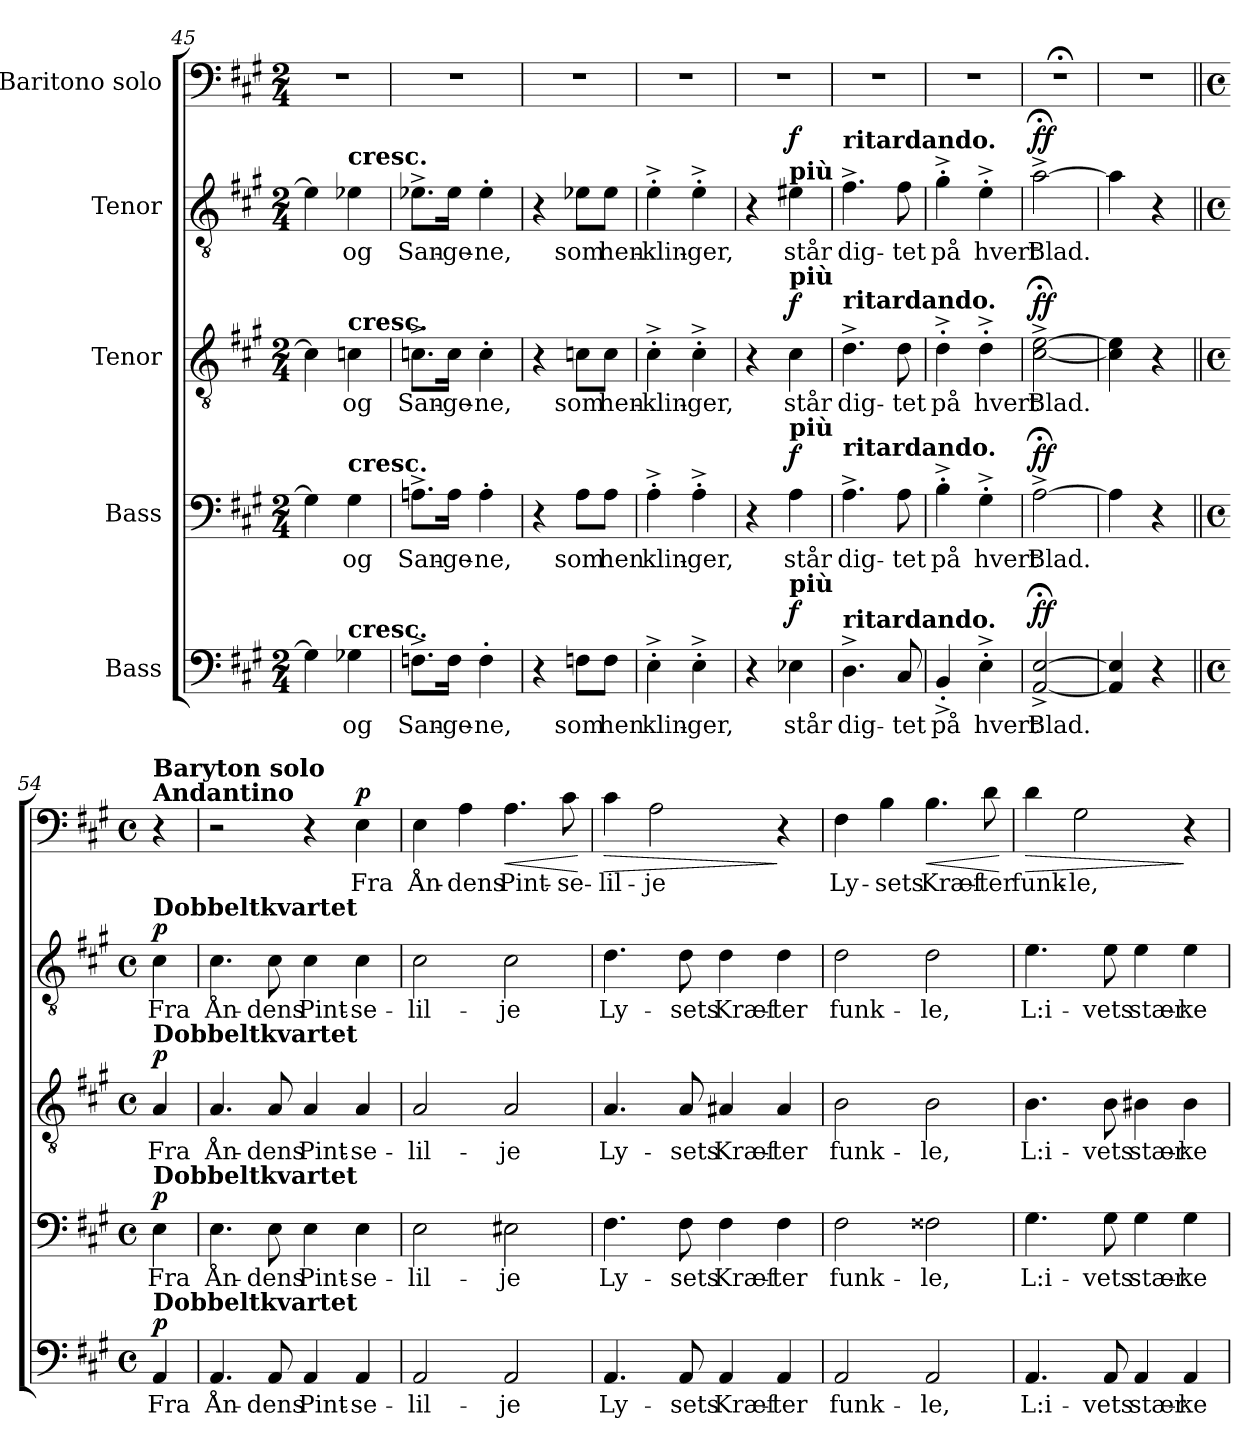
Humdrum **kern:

**kern	**text	**dynam	**kern	**text	**dynam	**kern	**text	**dynam	**kern	**text	**dynam	**kern	**text	**dynam
*part5	*part5	*part5	*part4	*part4	*part4	*part3	*part3	*part3	*part2	*part2	*part2	*part1	*part1	*part1
*staff5	*staff5	*staff5	*staff4	*staff4	*staff4	*staff3	*staff3	*staff3	*staff2	*staff2	*staff2	*staff1	*staff1	*staff1
*I"Bass	*	*	*I"Bass	*	*	*I"Tenor	*	*	*I"Tenor	*	*	*I"Baritono solo	*	*
*clefF4	*	*	*clefF4	*	*	*clefGv2	*	*	*clefGv2	*	*	*clefF4	*	*
*k[f#c#g#]	*	*	*k[f#c#g#]	*	*	*k[f#c#g#]	*	*	*k[f#c#g#]	*	*	*k[f#c#g#]	*	*
*M2/4	*	*	*M2/4	*	*	*M2/4	*	*	*M2/4	*	*	*M2/4	*	*
=45	=45	=45	=45	=45	=45	=45	=45	=45	=45	=45	=45	=45	=45	=45
4G-\]	.	.	4G#\]	.	.	4c\]	.	.	4e-\]	.	.	2r	.	.
!	!	!	!	!	!	!	!	!	!LO:TX:a:B:t=cresc.	!	!	!	!	!
!	!	!	!	!	!	!LO:TX:a:B:t=cresc.	!	!	!	!	!	!	!	!
!	!	!	!LO:TX:a:B:t=cresc.	!	!	!	!	!	!	!	!	!	!	!
!LO:TX:a:B:t=cresc.	!	!	!	!	!	!	!	!	!	!	!	!	!	!
!	!LO:LY:b	!	!	!LO:LY:b	!	!	!LO:LY:b	!	!	!LO:LY:b	!	!	!	!
4G-X\	og	.	4G#\	og	.	4cn\	og	.	4e-X\	og	.	.	.	.
=46	=46	=46	=46	=46	=46	=46	=46	=46	=46	=46	=46	=46	=46	=46
!	!LO:LY:b	!	!	!LO:LY:b	!	!	!LO:LY:b	!	!	!LO:LY:b	!	!	!	!
8.Fn^\L	San-	.	8.An^\L	San-	.	8.cn^\L	San-	.	8.e-X^\L	San-	.	2r	.	.
!	!LO:LY:b	!	!	!LO:LY:b	!	!	!LO:LY:b	!	!	!LO:LY:b	!	!	!	!
16F\Jk	-ge-	.	16A\Jk	-ge-	.	16c\Jk	-ge-	.	16e-\Jk	-ge-	.	.	.	.
!	!LO:LY:b	!	!	!LO:LY:b	!	!	!LO:LY:b	!	!	!LO:LY:b	!	!	!	!
4F'\	-ne,	.	4A'\	-ne,	.	4c'\	-ne,	.	4e-'\	-ne,	.	.	.	.
=47	=47	=47	=47	=47	=47	=47	=47	=47	=47	=47	=47	=47	=47	=47
4r	.	.	4r	.	.	4r	.	.	4r	.	.	2r	.	.
!	!LO:LY:b	!	!	!LO:LY:b	!	!	!LO:LY:b	!	!	!LO:LY:b	!	!	!	!
8Fn\L	som	.	8A\L	som	.	8cn\L	som	.	8e-X\L	som	.	.	.	.
!	!LO:LY:b	!	!	!LO:LY:b	!	!	!LO:LY:b	!	!	!LO:LY:b	!	!	!	!
8F\J	hen	.	8A\J	hen	.	8c\J	hen-	.	8e-\J	hen-	.	.	.	.
=48	=48	=48	=48	=48	=48	=48	=48	=48	=48	=48	=48	=48	=48	=48
!	!LO:LY:b	!	!	!LO:LY:b	!	!	!LO:LY:b	!	!	!LO:LY:b	!	!	!	!
4E'^\	-klin-	.	4A'^\	-klin-	.	4c#'^\	-klin-	.	4e'^\	-klin-	.	2r	.	.
!	!LO:LY:b	!	!	!LO:LY:b	!	!	!LO:LY:b	!	!	!LO:LY:b	!	!	!	!
4E'^\	-ger,	.	4A'^\	-ger,	.	4c#'^\	-ger,	.	4e'^\	-ger,	.	.	.	.
=49	=49	=49	=49	=49	=49	=49	=49	=49	=49	=49	=49	=49	=49	=49
4r	.	.	4r	.	.	4r	.	.	4r	.	.	2r	.	.
!	!	!	!	!	!	!	!	!	!LO:TX:a:B:t=più	!	!	!	!	!
!	!	!	!	!	!	!LO:TX:a:B:t=più	!	!	!	!	!	!	!	!
!	!	!	!LO:TX:a:B:t=più	!	!	!	!	!	!	!	!	!	!	!
!LO:TX:a:B:t=più	!	!	!	!	!	!	!	!	!	!	!	!	!	!
!	!LO:LY:b	!LO:DY:a	!	!LO:LY:b	!LO:DY:a	!	!LO:LY:b	!LO:DY:a	!	!LO:LY:b	!LO:DY:a	!	!	!
4E-X\	står	f	4A\	står	f	4c#\	står	f	4e#X\	står	f	.	.	.
=50	=50	=50	=50	=50	=50	=50	=50	=50	=50	=50	=50	=50	=50	=50
!	!	!	!	!	!	!	!	!	!LO:TX:a:B:t=ritardando.	!	!	!	!	!
!	!	!	!	!	!	!LO:TX:a:B:t=ritardando.	!	!	!	!	!	!	!	!
!	!	!	!LO:TX:a:B:t=ritardando.	!	!	!	!	!	!	!	!	!	!	!
!LO:TX:a:B:t=ritardando.	!	!	!	!	!	!	!	!	!	!	!	!	!	!
!	!LO:LY:b	!	!	!LO:LY:b	!	!	!LO:LY:b	!	!	!LO:LY:b	!	!	!	!
4.D^\	dig-	.	4.A^\	dig-	.	4.d^\	dig-	.	4.f#^\	dig-	.	2r	.	.
!	!LO:LY:b	!	!	!LO:LY:b	!	!	!LO:LY:b	!	!	!LO:LY:b	!	!	!	!
8C#/	-tet	.	8A\	-tet	.	8d\	-tet	.	8f#\	-tet	.	.	.	.
=51	=51	=51	=51	=51	=51	=51	=51	=51	=51	=51	=51	=51	=51	=51
!	!LO:LY:b	!	!	!LO:LY:b	!	!	!LO:LY:b	!	!	!LO:LY:b	!	!	!	!
4BB'^/	på	.	4B'^\	på	.	4d'^\	på	.	4g#'^\	på	.	2r	.	.
!	!LO:LY:b	!	!	!LO:LY:b	!	!	!LO:LY:b	!	!	!LO:LY:b	!	!	!	!
4E'^\	hvert	.	4G#'^\	hvert	.	4d'^\	hvert	.	4e'^\	hvert	.	.	.	.
!!LO:PB:g=z
=52	=52	=52	=52	=52	=52	=52	=52	=52	=52	=52	=52	=52	=52	=52
!	!LO:LY:b	!LO:DY:a	!	!LO:LY:b	!LO:DY:a	!	!LO:LY:b	!LO:DY:a	!	!LO:LY:b	!LO:DY:a	!	!	!
[2AA/;<^ [2E/;<^	Blad.	ff	[2A;<^\	Blad.	ff	[2c#\;<^ [2e\;<^	Blad.	ff	[2a;<^\	Blad.	ff	2r;<	.	.
=53	=53	=53	=53	=53	=53	=53	=53	=53	=53	=53	=53	=53	=53	=53
4AA/] 4E/]	.	.	4A\]	.	.	4c#\] 4e\]	.	.	4a\]	.	.	2r	.	.
4r	.	.	4r	.	.	4r	.	.	4r	.	.	.	.	.
=54||	=54||	=54||	=54||	=54||	=54||	=54||	=54||	=54||	=54||	=54||	=54||	=54||	=54||	=54||
*M4/4	*	*	*M4/4	*	*	*M4/4	*	*	*M4/4	*	*	*M4/4	*	*
*met(c)	*	*	*met(c)	*	*	*met(c)	*	*	*met(c)	*	*	*met(c)	*	*
*	*	*	*	*	*	*	*	*	*	*	*	*MM72	*	*
!	!	!	!	!	!	!	!	!	!	!	!	!LO:TX:a:B:t=Andantino	!	!
!	!	!	!	!	!	!	!	!	!	!	!	!LO:TX:a:B:t=Baryton solo	!	!
!	!	!	!	!	!	!	!	!	!LO:TX:a:B:t=Dobbeltkvartet	!	!	!	!	!
!	!	!	!	!	!	!LO:TX:a:B:t=Dobbeltkvartet	!	!	!	!	!	!	!	!
!	!	!	!LO:TX:a:B:t=Dobbeltkvartet	!	!	!	!	!	!	!	!	!	!	!
!LO:TX:a:B:t=Dobbeltkvartet	!	!	!	!	!	!	!	!	!	!	!	!	!	!
!	!LO:LY:b	!LO:DY:a	!	!LO:LY:b	!LO:DY:a	!	!LO:LY:b	!LO:DY:a	!	!LO:LY:b	!LO:DY:a	!	!	!
4AA/	Fra	p	4E\	Fra	p	4A/	Fra	p	4c#\	Fra	p	4r	.	.
=55	=55	=55	=55	=55	=55	=55	=55	=55	=55	=55	=55	=55	=55	=55
!	!LO:LY:b	!	!	!LO:LY:b	!	!	!LO:LY:b	!	!	!LO:LY:b	!	!	!	!
4.AA/	Ån-	.	4.E\	Ån-	.	4.A/	Ån-	.	4.c#\	Ån-	.	2r	.	.
!	!LO:LY:b	!	!	!LO:LY:b	!	!	!LO:LY:b	!	!	!LO:LY:b	!	!	!	!
8AA/	-dens	.	8E\	-dens	.	8A/	-dens	.	8c#\	-dens	.	.	.	.
!	!LO:LY:b	!	!	!LO:LY:b	!	!	!LO:LY:b	!	!	!LO:LY:b	!	!	!	!
4AA/	Pint-	.	4E\	Pint-	.	4A/	Pint-	.	4c#\	Pint-	.	4r	.	.
!	!LO:LY:b	!	!	!LO:LY:b	!	!	!LO:LY:b	!	!	!LO:LY:b	!	!	!LO:LY:b	!LO:DY:a
4AA/	-se-	.	4E\	-se-	.	4A/	-se-	.	4c#\	-se-	.	4E\	Fra	p
=56	=56	=56	=56	=56	=56	=56	=56	=56	=56	=56	=56	=56	=56	=56
!	!LO:LY:b	!	!	!LO:LY:b	!	!	!LO:LY:b	!	!	!LO:LY:b	!	!	!LO:LY:b	!
2AA/	-lil-	.	2E\	-lil-	.	2A/	-lil-	.	2c#\	-lil-	.	4E\	Ån-	.
!	!	!	!	!	!	!	!	!	!	!	!	!	!LO:LY:b	!
.	.	.	.	.	.	.	.	.	.	.	.	4A\	-dens	.
!	!LO:LY:b	!	!	!LO:LY:b	!	!	!LO:LY:b	!	!	!LO:LY:b	!	!	!LO:LY:b	!LO:HP:b
2AA/	-je	.	2E#X\	-je	.	2A/	-je	.	2c#\	-je	.	4.A\	Pint-	<
!	!	!	!	!	!	!	!	!	!	!	!	!	!LO:LY:b	!
.	.	.	.	.	.	.	.	.	.	.	.	8c#\	-se-	.
.	.	.	.	.	.	.	.	.	.	.	.	.	.	[
=57	=57	=57	=57	=57	=57	=57	=57	=57	=57	=57	=57	=57	=57	=57
!	!LO:LY:b	!	!	!LO:LY:b	!	!	!LO:LY:b	!	!	!LO:LY:b	!	!	!LO:LY:b	!LO:HP:b
4.AA/	Ly-	.	4.F#\	Ly-	.	4.A/	Ly-	.	4.d\	Ly-	.	4c#\	-lil-	>
!	!	!	!	!	!	!	!	!	!	!	!	!	!LO:LY:b	!
.	.	.	.	.	.	.	.	.	.	.	.	2A\	-je	.
!	!LO:LY:b	!	!	!LO:LY:b	!	!	!LO:LY:b	!	!	!LO:LY:b	!	!	!	!
8AA/	-sets	.	8F#\	-sets	.	8A/	-sets	.	8d\	-sets	.	.	.	.
!	!LO:LY:b	!	!	!LO:LY:b	!	!	!LO:LY:b	!	!	!LO:LY:b	!	!	!	!
4AA/	Kræf-	.	4F#\	Kræf-	.	4A#X/	Kræf-	.	4d\	Kræf-	.	.	.	.
!	!LO:LY:b	!	!	!LO:LY:b	!	!	!LO:LY:b	!	!	!LO:LY:b	!	!	!	!
4AA/	-ter	.	4F#\	-ter	.	4A#/	-ter	.	4d\	-ter	.	4r	.	]
=58	=58	=58	=58	=58	=58	=58	=58	=58	=58	=58	=58	=58	=58	=58
!	!LO:LY:b	!	!	!LO:LY:b	!	!	!LO:LY:b	!	!	!LO:LY:b	!	!	!LO:LY:b	!
2AA/	funk-	.	2F#\	funk-	.	2B\	funk-	.	2d\	funk-	.	4F#\	Ly-	.
!	!	!	!	!	!	!	!	!	!	!	!	!	!LO:LY:b	!
.	.	.	.	.	.	.	.	.	.	.	.	4B\	-sets	.
!	!LO:LY:b	!	!	!LO:LY:b	!	!	!LO:LY:b	!	!	!LO:LY:b	!	!	!LO:LY:b	!LO:HP:b
2AA/	-le,	.	2F##X\	-le,	.	2B\	-le,	.	2d\	-le,	.	4.B\	Kræf-	<
!	!	!	!	!	!	!	!	!	!	!	!	!	!LO:LY:b	!
.	.	.	.	.	.	.	.	.	.	.	.	8d\	-ter	.
.	.	.	.	.	.	.	.	.	.	.	.	.	.	[
=59	=59	=59	=59	=59	=59	=59	=59	=59	=59	=59	=59	=59	=59	=59
!	!LO:LY:b	!	!	!LO:LY:b	!	!	!LO:LY:b	!	!	!LO:LY:b	!	!	!LO:LY:b	!LO:HP:b
4.AA/	L:i-	.	4.G#\	L:i-	.	4.B\	L:i-	.	4.e\	L:i-	.	4d\	funk-	>
!	!	!	!	!	!	!	!	!	!	!	!	!	!LO:LY:b	!
.	.	.	.	.	.	.	.	.	.	.	.	2G#\	-le,	.
!	!LO:LY:b	!	!	!LO:LY:b	!	!	!LO:LY:b	!	!	!LO:LY:b	!	!	!	!
8AA/	-vets	.	8G#\	-vets	.	8B\	-vets	.	8e\	-vets	.	.	.	.
!	!LO:LY:b	!	!	!LO:LY:b	!	!	!LO:LY:b	!	!	!LO:LY:b	!	!	!	!
4AA/	stær-	.	4G#\	stær-	.	4B#X\	stær-	.	4e\	stær-	.	.	.	.
!	!LO:LY:b	!	!	!LO:LY:b	!	!	!LO:LY:b	!	!	!LO:LY:b	!	!	!	!
4AA/	-ke	.	4G#\	-ke	.	4B#\	-ke	.	4e\	-ke	.	4r	.	]
=	=	=	=	=	=	=	=	=	=	=	=	=	=	=
*-	*-	*-	*-	*-	*-	*-	*-	*-	*-	*-	*-	*-	*-	*-
